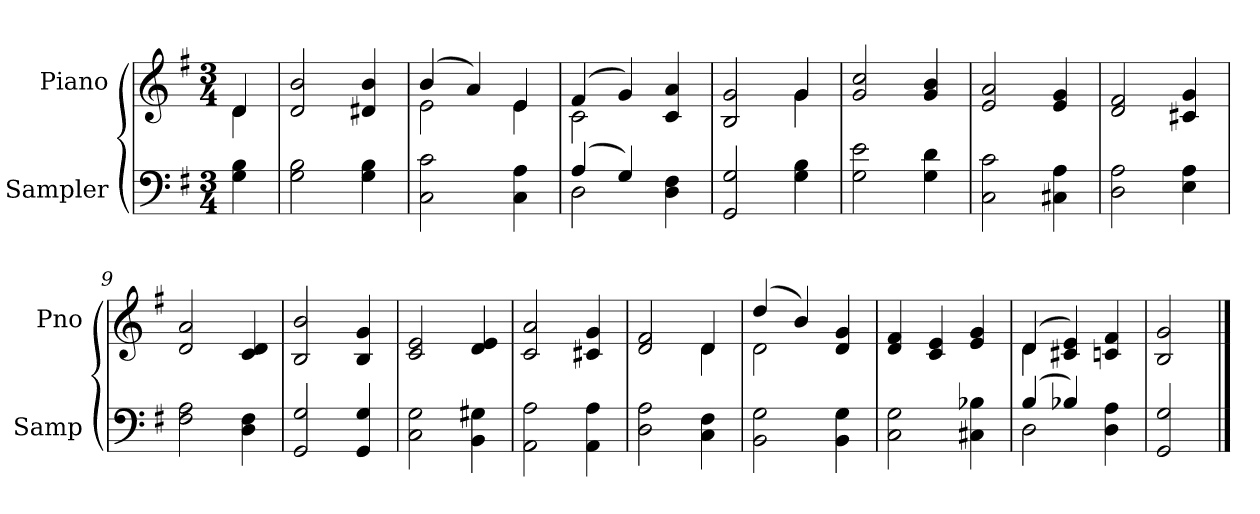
**kern	**kern
*part2	*part1
*staff2	*staff1
*I"Sampler	*I"Piano
*I'Samp	*I'Pno
*clefF4	*clefG2
*k[f#]	*k[f#]
*G:	*G:
*M3/4	*M3/4
=1	=1
*	*^
4G 4B	4d/	4d
*	*v	*v
=2	=2
2G 2B	2d 2b
4G 4B	4d#X 4b
=3	=3
*	*^
2C 2c	(4b/	2e
.	4a/)	.
4C 4A	4e/	4e
=4	=4	=4
*^	*	*
(4A/	2D	(4f#/	2c
4G/)	.	4g/)	.
4D 4F#	4ryy	4c 4a	4ryy
*v	*v	*	*
=5	=5	=5
2GG 2G	2B 2g	2ryy
4G 4B	4g/	4g
*	*v	*v
=6	=6
2G 2e	2g 2cc
4G 4d	4g 4b
=7	=7
2C 2c	2e 2a
4C#X 4A	4e 4g
=8	=8
2D 2A	2d 2f#
4E 4A	4c#X 4g
=9	=9
2F# 2A	2d 2a
4D 4F#	4c 4d
=10	=10
2GG 2G	2B 2b
4GG 4G	4B 4g
=11	=11
2C 2G	2c 2e
4BB 4G#X	4d 4e
=12	=12
2AA 2A	2c 2a
4AA 4A	4c#X 4g
=13	=13
*	*^
2D 2A	2d 2f#	2ryy
4C 4F#	4d/	4d
=14	=14	=14
2BB 2G	(4dd/	2d
.	4b/)	.
4BB 4G	4d 4g	4ryy
*	*v	*v
=15	=15
2C 2G	4d 4f#
.	4c 4e
4C#X 4B-X	4e 4g
=16	=16
*^	*^
(4B/	2D	(4d/	4d
4B-X/)	.	4c#X 4e)	2ryy
4D 4A	4ryy	4cn 4f#	.
*v	*v	*	*
*	*v	*v
=17	=17
2GG 2G	2B 2g
==	==
*-	*-
